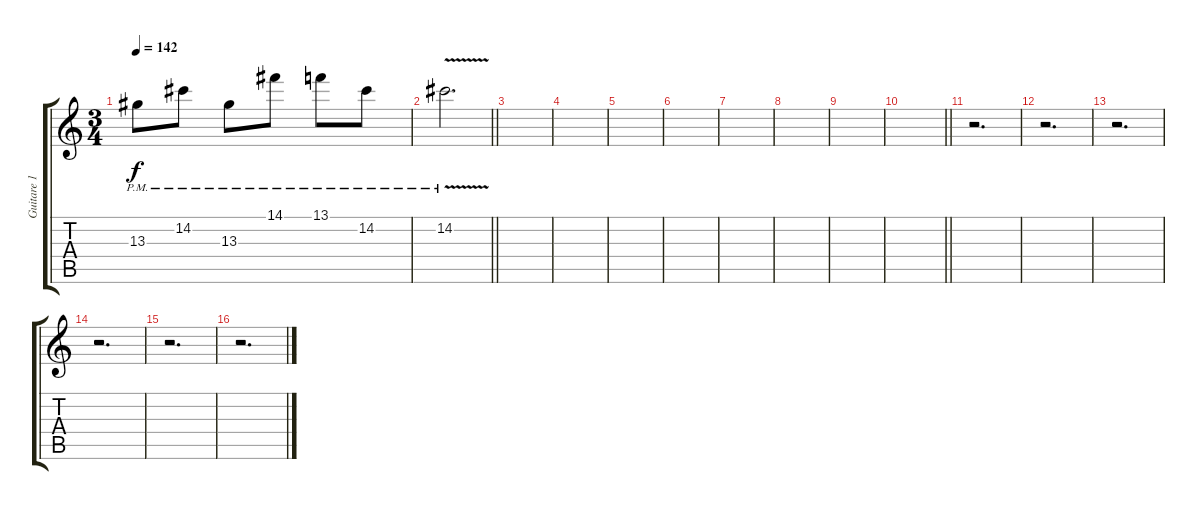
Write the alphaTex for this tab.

\track ("Guitare 1" "Guitare 1") {instrument overdrivenguitar}
\staff {score tabs}
\tuning (E4 B3 G3 D3 A2 E2) {hide}
\ts (3 4)
\tempo 142
\clef g2
\ks c
13.3{pm}.8{dy f} 14.2{pm}.8 13.3{pm}.8 14.1{pm}.8 13.1{pm}.8 14.2{pm}.8 |
\barLineRight lightlight
14.2{v pm}.2{d} |
|
|
|
|
|
|
|
\barLineRight lightlight
|
r.2{d} |
r.2{d} |
r.2{d} |
r.2{d} |
r.2{d} |
r.2{d}
